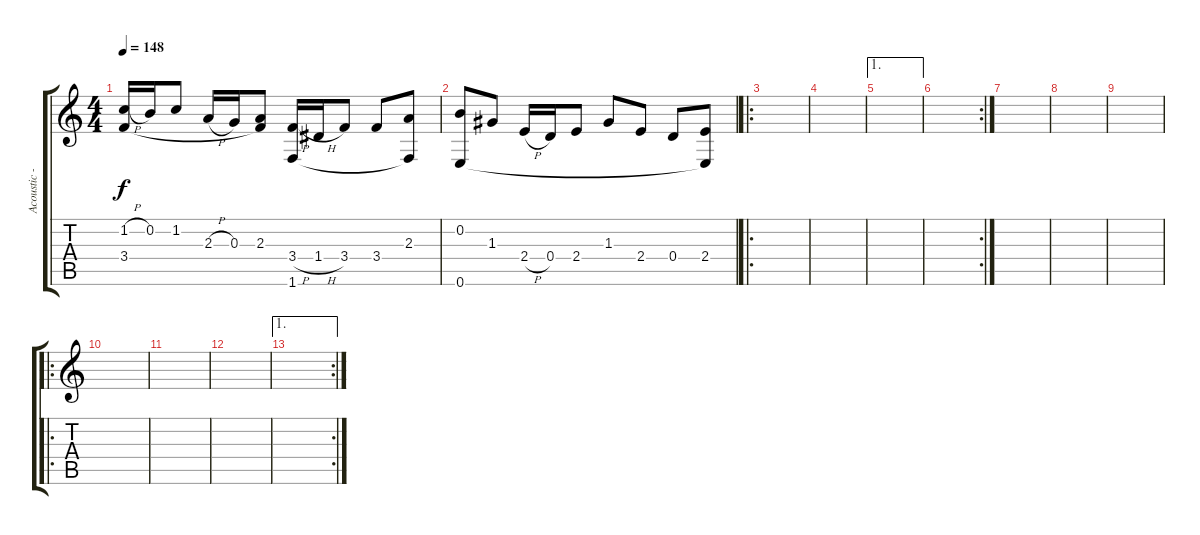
\track ("Acoustic - Guitar" "Acoustic -") {instrument acousticguitarnylon}
\staff {score tabs}
\tuning (E4 B3 G3 D3 A2 E2) {hide}
\ts (4 4)
\tempo 148
\clef g2
\ks c
(1.2{h} 3.4).16{dy f} 0.2.16 1.2.8 2.3{h}.16 0.3.16 (2.3 3.4{t}).8 (3.4{h} 1.6).16 1.4{h}.16 3.4.8 3.4.8 (2.3 1.6{t}).8 |
(0.2 0.6).8 1.3.8 2.4{h}.16 0.4.16 2.4.8 1.3.8 2.4.8 0.4.8 (2.4 0.6{t}).8 |
\ro
|
|
\ae 1
|
\rc 2
|
|
|
|
\ro
|
|
|
\ae 1
\rc 2
